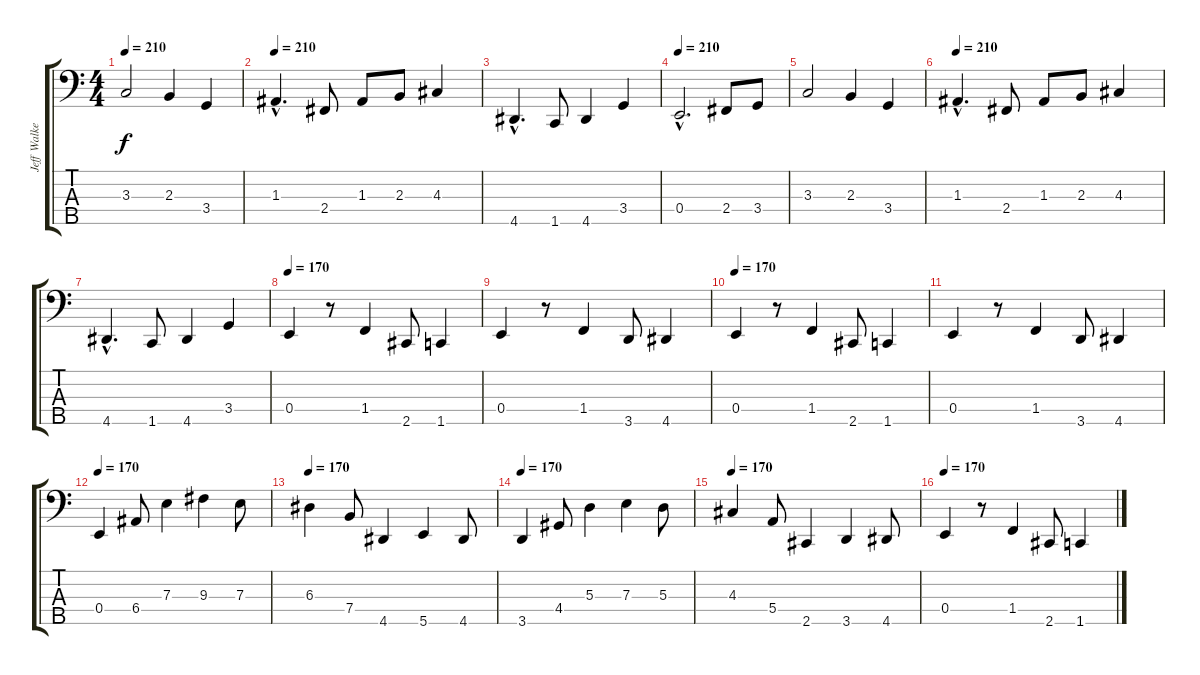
\track ("Jeff Walker" "Jeff Walke") {instrument electricbasspick}
\staff {score tabs}
\tuning (G2 D2 A1 E1 B0) {hide}
\ts (4 4)
\tempo 210
\clef f4
\ks c
3.3.2{dy f} 2.3.4 3.4.4 |
\tempo 210
1.3{hac}.4{d} 2.4.8 1.3.8 2.3.8 4.3.4 |
4.5{hac}.4{d} 1.5.8 4.5.4 3.4.4 |
\tempo 210
0.4{hac}.2{d} 2.4.8 3.4.8 |
3.3.2 2.3.4 3.4.4 |
\tempo 210
1.3{hac}.4{d} 2.4.8 1.3.8 2.3.8 4.3.4 |
4.5{hac}.4{d} 1.5.8 4.5.4 3.4.4 |
\tempo 160
\tempo 170
0.4.4 r.8 1.4.4 2.5.8 1.5.4 |
0.4.4 r.8 1.4.4 3.5.8 4.5.4 |
\tempo 160
\tempo 170
0.4.4 r.8 1.4.4 2.5.8 1.5.4 |
0.4.4 r.8 1.4.4 3.5.8 4.5.4 |
\tempo 170
0.4.4 6.4.8 7.3.4 9.3.4 7.3.8 |
\tempo 170
6.3.4 7.4.8 4.5.4 5.5.4 4.5.8 |
\tempo 170
3.5.4 4.4.8 5.3.4 7.3.4 5.3.8 |
\tempo 170
4.3.4 5.4.8 2.5.4 3.5.4 4.5.8 |
\tempo 160
\tempo 170
0.4.4 r.8 1.4.4 2.5.8 1.5.4
